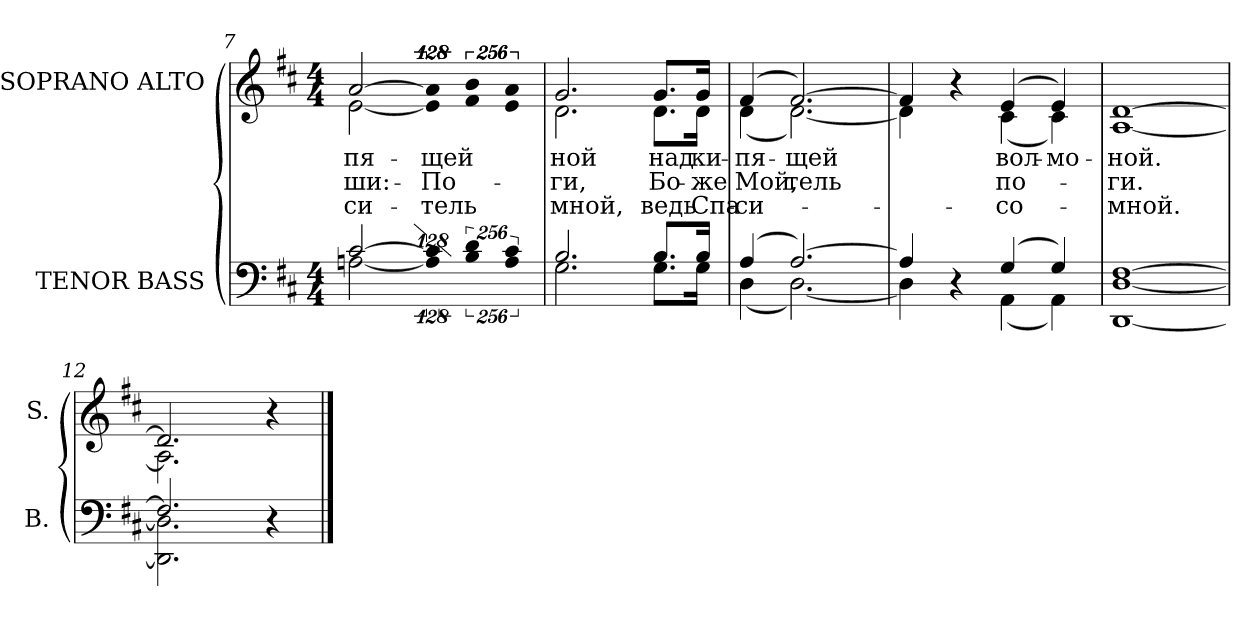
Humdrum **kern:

**kern	**kern	**text	**text	**text
*part2	*part1	*part1	*part1	*part1
*staff2	*staff1	*staff1	*staff1	*staff1
*I"TENOR BASS	*I"SOPRANO ALTO	*	*	*
*I'B.	*I'S.	*	*	*
*clefF4	*clefG2	*	*	*
*k[f#c#]	*k[f#c#]	*	*	*
*D:	*D:	*	*	*
*M4/4	*M4/4	*	*	*
=7	=7	=7	=7	=7
*^	*	*	*	*
!	!	!	!LO:LY:b:color=#000000	!LO:LY:b:color=#000000	!LO:LY:b:color=#000000
*	*	*^	*	*	*
[>2c#i/	[<2Ani\	[>2ai/	[<2ei\	-пя-	-ши:-	-си-
!LO:N:vis=4	!LO:N:vis=4	!LO:N:vis=4	!	!	!	!
!	!	!	!LO:N:vis=4	!LO:LY:b:color=#000000	!LO:LY:b:color=#000000	!LO:LY:b:color=#000000
512%85c#i/]	512%85Ai\]	512%85ai/]	512%85ei\]	-щей	-По-	-тель
!LO:N:vis=4	!LO:N:vis=4	!LO:N:vis=4	!LO:N:vis=4	!	!	!
1024%171di/	1024%171Bi\	1024%171bi/	1024%171f#i\	.	.	.
!LO:N:vis=4	!LO:N:vis=4	!LO:N:vis=4	!LO:N:vis=4	!	!	!
1024%171c#i/	1024%171Ai\	1024%171ai/	1024%171ei\	.	.	.
=8	=8	=8	=8	=8	=8	=8
!	!	!	!	!LO:LY:b:color=#000000	!LO:LY:b:color=#000000	!LO:LY:b:color=#000000
2.Bi/	2.Gi\	2.gi/	2.di\	-ной	-ги,	-мной,
!	!	!	!	!LO:LY:b:color=#000000	!LO:LY:b:color=#000000	!LO:LY:b:color=#000000
8.Bi/L	8.Gi\L	8.gi/L	8.di\L	над	Бо-	ведь
!	!	!	!	!LO:LY:b:color=#000000	!LO:LY:b:color=#000000	!LO:LY:b:color=#000000
16Bi/Jk	16Gi\Jk	16gi/Jk	16di\Jk	ки-	-же	Спа-
=9	=9	=9	=9	=9	=9	=9
!	!	!	!	!LO:LY:b:color=#000000	!LO:LY:b:color=#000000	!LO:LY:b:color=#000000
(4Ai/	(4Di\	(4f#i/	(4di\	-пя-	Мой,	-си-
!	!	!	!	!LO:LY:b:color=#000000	!LO:LY:b:color=#000000	!
[>2.Ai/)	[<2.Di\)	[>2.f#i/)	[<2.di\)	-щей	-тель	.
=10	=10	=10	=10	=10	=10	=10
4Ai/]	4Di\]	4f#i/]	4di\]	.	.	.
4r	4ryy	4r	4ryy	.	.	.
!	!	!	!	!LO:LY:b:color=#000000	!LO:LY:b:color=#000000	!LO:LY:b:color=#000000
(4Gi/	(4AAi\	(4ei/	(4c#i\	вол-	по-	со-
!	!	!	!	!LO:LY:b:color=#000000	!	!
4Gi/)	4AAi\)	4ei/)	4c#i\)	-мо-	.	.
=11	=11	=11	=11	=11	=11	=11
!	!	!	!	!LO:LY:b:color=#000000	!LO:LY:b:color=#000000	!LO:LY:b:color=#000000
[>1F#i	[<1DDi [<1Di	[>1di	[<1Ai	-ной.	-ги.	-мной.
=12	=12	=12	=12	=12	=12	=12
2.F#i/]	2.DDi\] 2.Di]	2.di/]	2.Ai\]	.	.	.
4r	4ryy	4r	4ryy	.	.	.
*v	*v	*	*	*	*	*
*	*v	*v	*	*	*
==	==	==	==	==
*-	*-	*-	*-	*-
